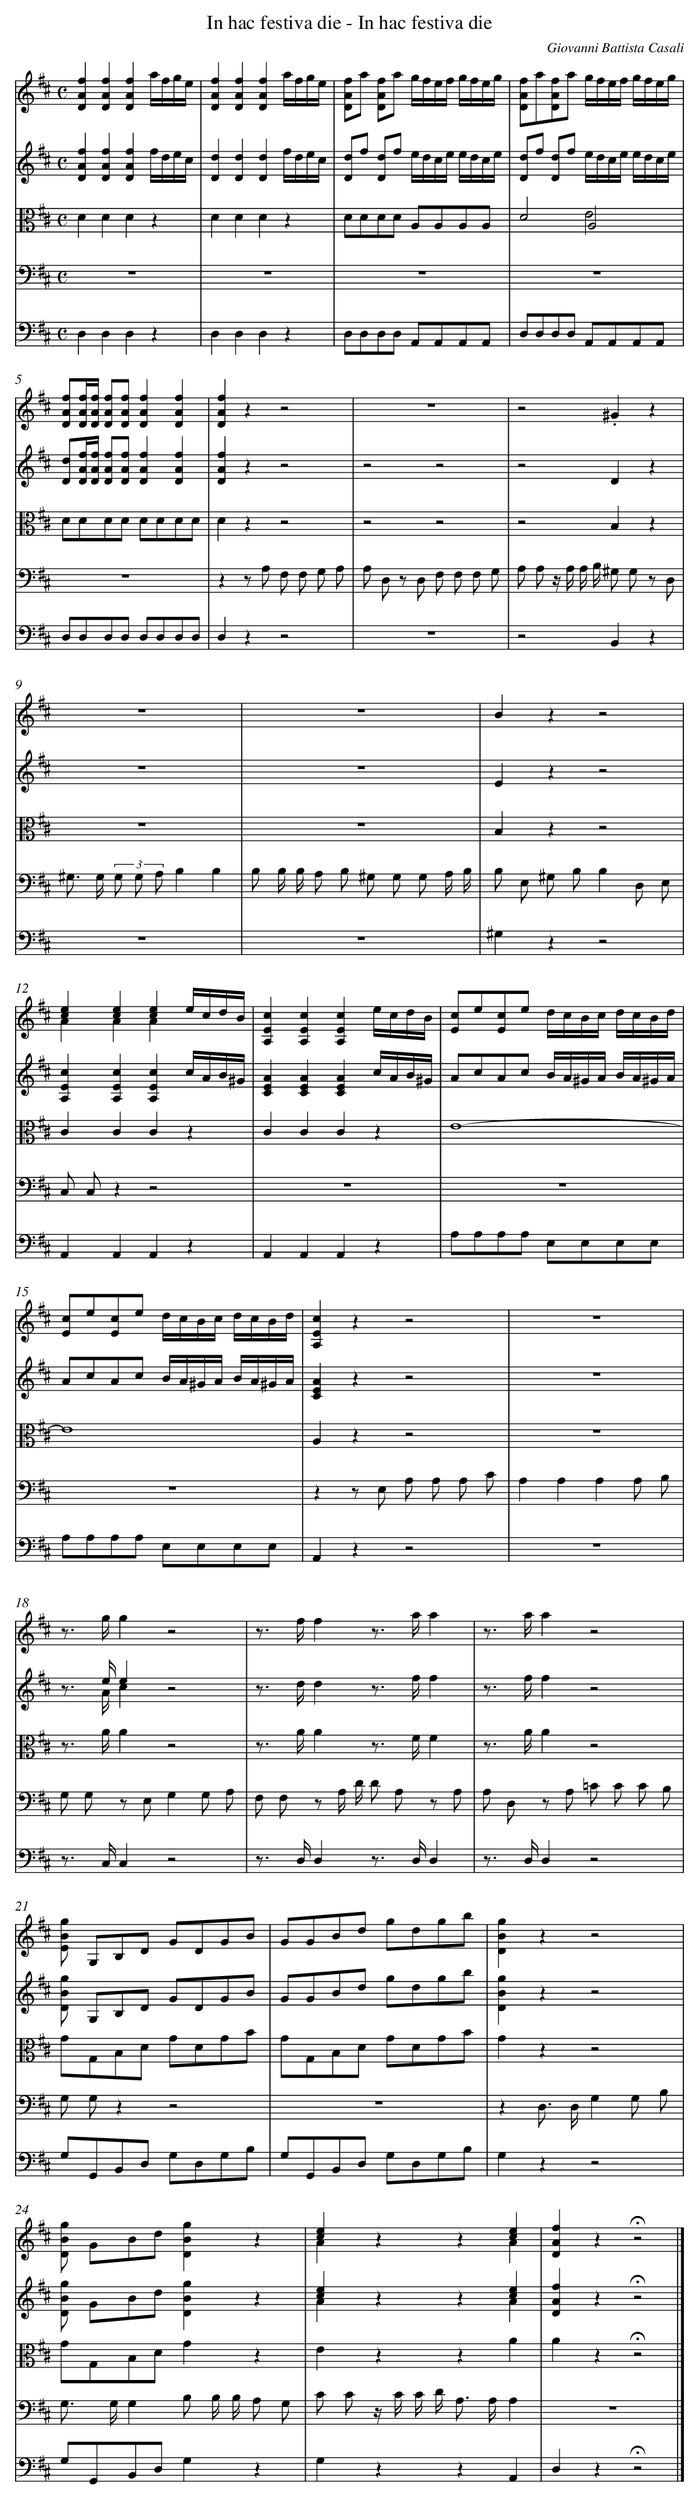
X:1
T: In hac festiva die - In hac festiva die
C: Giovanni Battista Casali
L: 1/8
M: C
V: 1 clef=treble
V: 2 clef=treble
V: 3 clef=alto
V: 4 clef=bass
V: 5 clef=bass
K: D
[V:1] [f2A2D2][f2A2D2][f2A2D2]a/f/g/e/ |
[V:2] [f2A2D2][f2A2D2][f2A2D2]f/d/e/c/ |
[V:3] D2D2D2z2 |
[V:4] z8 |
[V:5] D,2D,2D,2z2 |
[V:1] [f2A2D2][f2A2D2][f2A2D2]a/f/g/e/ |
[V:2] [d2D2][d2D2][d2D2]f/d/e/c/ |
[V:3] D2D2D2z2 |
[V:4] z8 |
[V:5] D,2D,2D,2z2 |
[V:1] [fAD]a [fAD]a g/f/e/f/ g/f/e/g/ |
[V:2] [dD]f [dD]f e/d/c/e/ e/d/c/e/ |
[V:3] DDDD A,A,A,A, |
[V:4] z8 |
[V:5] D,D,D,D, A,,A,,A,,A,, |
[V:1] [fAD]a[fAD]a g/f/e/f/ g/f/e/g/ |
[V:2] [dD]f [dD]f e/d/c/e/ e/d/c/e/ |
[V:3] D4A,4 & x4E4 |
[V:4] z8 |
[V:5] D,D,D,D, A,,A,,A,,A,, |
[V:1] [fAD][f/A/D/][f/A/D/] [fAD][fAD][f2A2D2][f2A2D2] |
[V:2] [dD][f/A/D/][f/A/D/] [fAD][fAD][f2A2D2][f2A2D2] |
[V:3] DDDD DDDD |
[V:4] z8 |
[V:5] D,D,D,D, D,D,D,D, |
[V:1] [f2A2D2]z2z4 |
[V:2] [f2A2D2]z2z4 |
[V:3] D2z2z4 |
[V:4] z2z A, F, F, G, A, |
[V:5] D,2z2z4 |
[V:1] z8 |
[V:2] z4z4 |
[V:3] z4z4 |
[V:4] A, D, z D, F, F, F, G, |
[V:5] z8 |
[V:1] z4.^G2z2 |
[V:2] z4D2z2 |
[V:3] z4B,2z2 |
[V:4] A, A, z/ A,/ A,/ B,/ ^G, G, z D, |
[V:5] z4B,,2z2 |
[V:1] z8 |
[V:2] z8 |
[V:3] z8 |
[V:4] ^G,> G, (3G, G, A,B,2B,2 |
[V:5] z8 |
[V:1] z8 |
[V:2] z8 |
[V:3] z8 |
[V:4] B, B,/ B,/ A, B, ^G, G, G, A,/ B,/ |
[V:5] z8 |
[V:1] B2z2z4 |
[V:2] E2z2z4 |
[V:3] B,2z2z4 |
[V:4] B, E, ^G, B,B,2D, E, |
[V:5] ^G,2z2z4 |
[V:1] [e2c2][e2c2][e2c2]e/c/d/B/ & A2A2A2x2 |
[V:2] [c2E2A,2][c2E2A,2][c2E2A,2]c/A/B/^G/ |
[V:3] C2C2C2z2 |
[V:4] C, C,z2z4 |
[V:5] A,,2A,,2A,,2z2 |
[V:1] [c2E2A,2][c2E2A,2][c2E2A,2]e/c/d/B/ |
[V:2] [A2E2C2][A2E2C2][A2E2C2]c/A/B/^G/ |
[V:3] C2C2C2z2 |
[V:4] z8 |
[V:5] A,,2A,,2A,,2z2 |
[V:1] [cE]e[cE]e d/c/B/c/ d/c/B/d/ |
[V:2] AcAc B/A/^G/A/ B/A/^G/A/ |
[V:3] E8- |
[V:4] z8 |
[V:5] A,A,A,A, E,E,E,E, |
[V:1] [cE]e[cE]e d/c/B/c/ d/c/B/d/ |
[V:2] AcAc B/A/^G/A/ B/A/^G/A/ |
[V:3] E8 |
[V:4] z8 |
[V:5] A,A,A,A, E,E,E,E, |
[V:1] [c2E2A,2]z2z4 |
[V:2] [A2E2C2]z2z4 |
[V:3] A,2z2z4 |
[V:4] z2z E, A, A, A, C |
[V:5] A,,2z2z4 |
[V:1] z8 |
[V:2] z8 |
[V:3] z8 |
[V:4] A,2A,2A,2A, B, |
[V:5] z8 |
[V:1] z> gg2z4 |
[V:2] z> ee2z4 & x> Ac2x4 |
[V:3] z> AA2z4 |
[V:4] G, G, z E,G,2G, A, |
[V:5] z> C,C,2z4 |
[V:1] z> ff2z> aa2 |
[V:2] z> dd2z> ff2 |
[V:3] z> AA2z> FF2 |
[V:4] F, F, z A,/ D/ D A, z A, |
[V:5] z> D,D,2z> D,D,2 |
[V:1] z> aa2z4 |
[V:2] z> ff2z4 |
[V:3] z> AA2z4 |
[V:4] A, D, z A, =C C C B, |
[V:5] z> D,D,2z4 |
[V:1] [gBE] G,B,D GDGB |
[V:2] [gBD] G,B,D GDGB |
[V:3] GG,B,D GDGB |
[V:4] G, G,z2z4 |
[V:5] G,G,,B,,D, G,D,G,B, |
[V:1] GGBd gdgb |
[V:2] GGBd gdgb |
[V:3] GG,B,D GDGB |
[V:4] z8 |
[V:5] G,G,,B,,D, G,D,G,B, |
[V:1] [g2B2D2]z2z4 |
[V:2] [g2B2D2]z2z4 |
[V:3] G2z2z4 |
[V:4] z2D,> D,G,2G, B, |
[V:5] G,2z2z4 |
[V:1] [gBD] GBd[g2B2D2]z2 |
[V:2] [gBD] GBd[g2B2D2]z2 |
[V:3] GG,B,DG2z2 |
[V:4] G,> G,G,2B, B,/ B,/ A, G, |
[V:5] G,G,,B,,D,G,2z2 |
[V:1] [e2c2]z2z2[e2c2] & A2x2x2A2 |
[V:2] [e2c2]z2z2[e2c2] & A2x2x2A2 |
[V:3] E2z2z2A2 |
[V:4] C C z/ C/ C/ D< A, A,/A,2 |
[V:5] G,2z2z2A,,2 |
[V:1] [f2A2D2]z2!fermata!z4 |]
[V:2] [f2A2D2]z2!fermata!z4 |]
[V:3] A2z2!fermata!z4 |]
[V:4] z8 |]
[V:5] D,2z2!fermata!z4 |]
